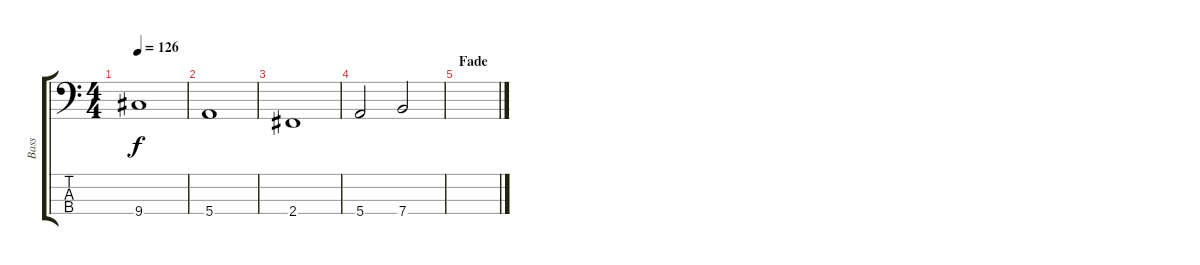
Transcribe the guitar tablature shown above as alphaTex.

\track ("Bass" "Bass") {instrument electricbasspick}
\staff {score tabs}
\tuning (G2 D2 A1 E1) {hide}
\ts (4 4)
\tempo 126
\clef f4
\ks c
9.4.1{dy f} |
5.4.1 |
2.4.1 |
5.4.2 7.4.2 |
\section ("" "Fade")
